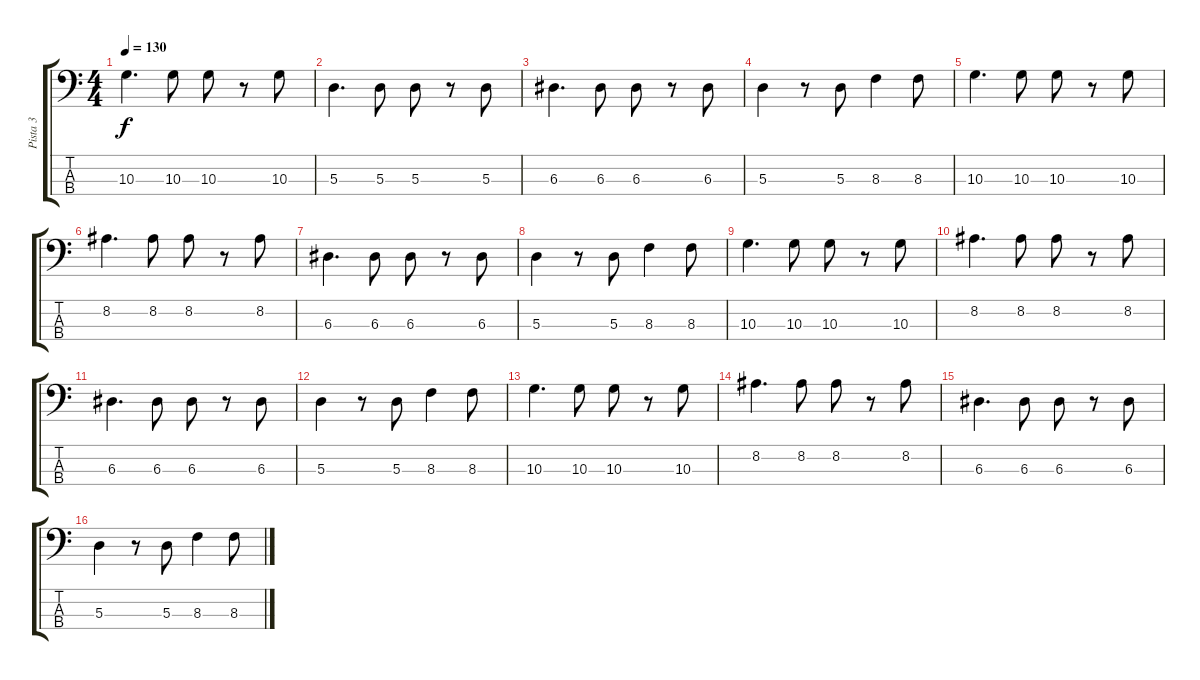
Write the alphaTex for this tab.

\track ("Pista 3" "Pista 3") {instrument electricbassfinger}
\staff {score tabs}
\tuning (G2 D2 A1 E1) {hide}
\ts (4 4)
\tempo 130
\clef f4
\ks c
10.3.4{d dy f} 10.3.8 10.3.8 r.8 10.3.8 |
5.3.4{d} 5.3.8 5.3.8 r.8 5.3.8 |
6.3.4{d} 6.3.8 6.3.8 r.8 6.3.8 |
5.3.4 r.8 5.3.8 8.3.4 8.3.8 |
10.3.4{d} 10.3.8 10.3.8 r.8 10.3.8 |
8.2.4{d} 8.2.8 8.2.8 r.8 8.2.8 |
6.3.4{d} 6.3.8 6.3.8 r.8 6.3.8 |
5.3.4 r.8 5.3.8 8.3.4 8.3.8 |
10.3.4{d} 10.3.8 10.3.8 r.8 10.3.8 |
8.2.4{d} 8.2.8 8.2.8 r.8 8.2.8 |
6.3.4{d} 6.3.8 6.3.8 r.8 6.3.8 |
5.3.4 r.8 5.3.8 8.3.4 8.3.8 |
10.3.4{d} 10.3.8 10.3.8 r.8 10.3.8 |
8.2.4{d} 8.2.8 8.2.8 r.8 8.2.8 |
6.3.4{d} 6.3.8 6.3.8 r.8 6.3.8 |
5.3.4 r.8 5.3.8 8.3.4 8.3.8
